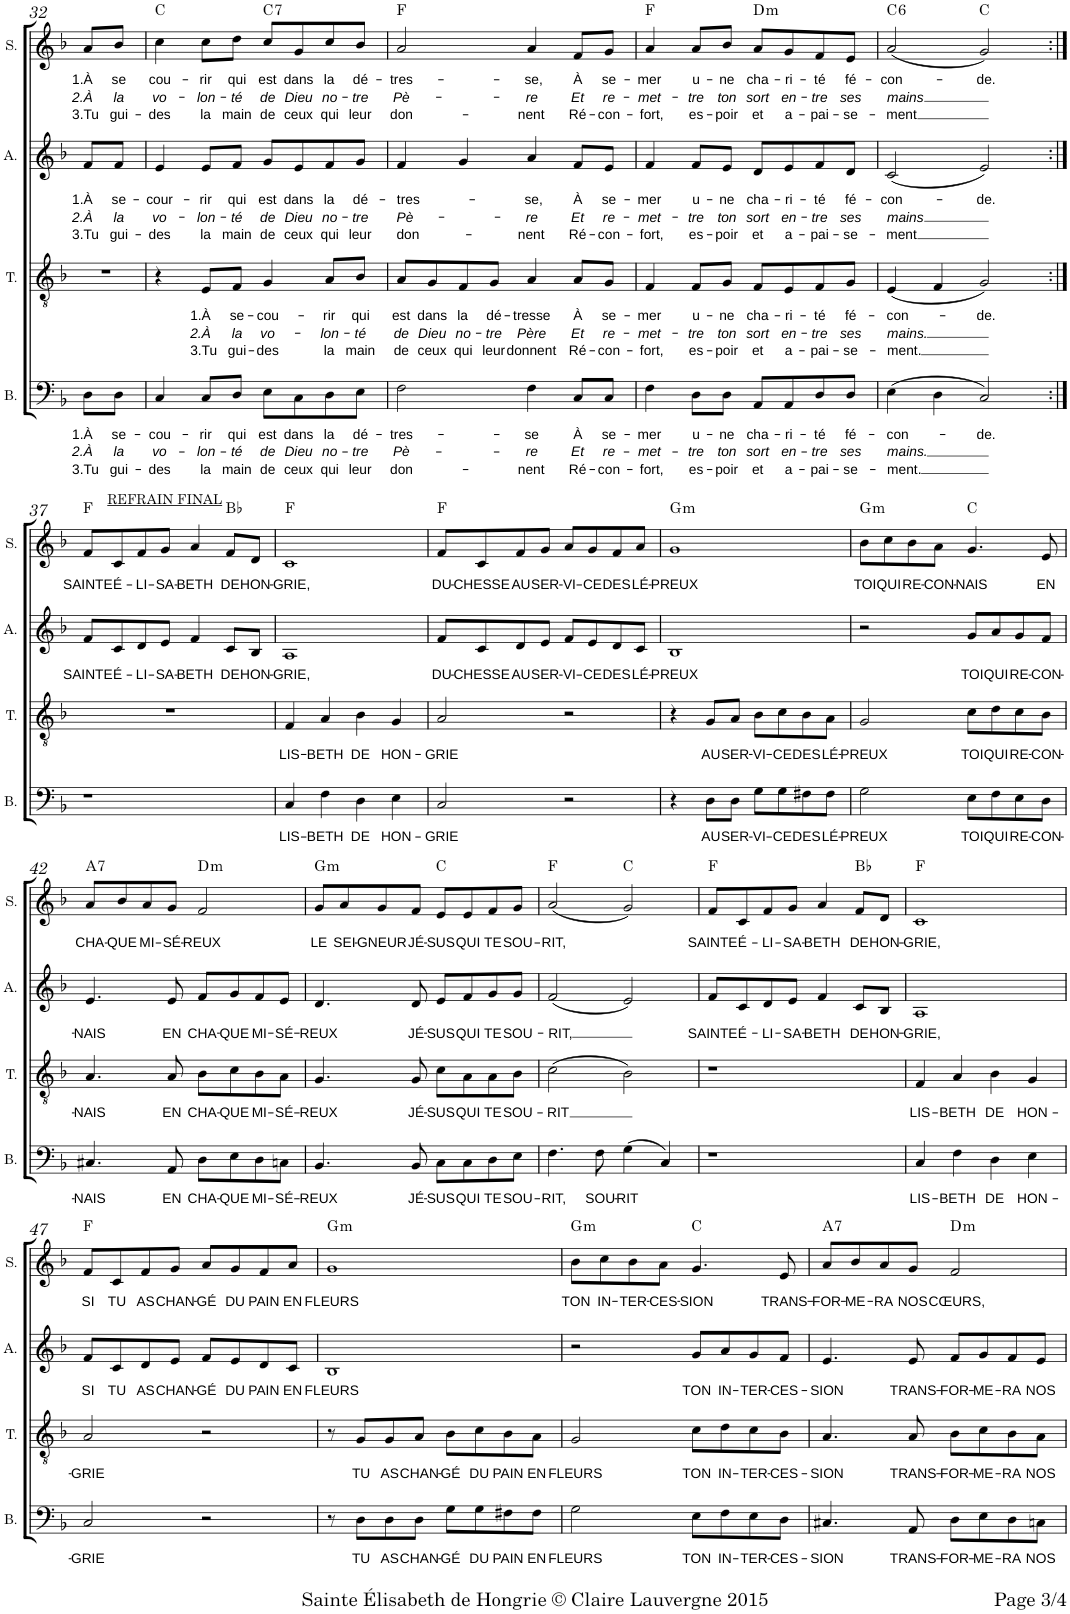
**kern	**text	**text	**text	**kern	**text	**text	**text	**kern	**text	**text	**text	**kern	**text	**text	**text	**harte
*part4	*part4	*part4	*part4	*part3	*part3	*part3	*part3	*part2	*part2	*part2	*part2	*part1	*part1	*part1	*part1	*part1
*staff4	*staff4	*staff4	*staff4	*staff3	*staff3	*staff3	*staff3	*staff2	*staff2	*staff2	*staff2	*staff1	*staff1	*staff1	*staff1	*
*I"Bass	*	*	*	*I"Tenor	*	*	*	*I"Alto	*	*	*	*I"Soprano	*	*	*	*
*I'B.	*	*	*	*I'T.	*	*	*	*I'A.	*	*	*	*I'S.	*	*	*	*
!!LO:PB:g=z
*clefF4	*	*	*	*clefGv2	*	*	*	*clefG2	*	*	*	*clefG2	*	*	*	*
*k[b-]	*	*	*	*k[b-]	*	*	*	*k[b-]	*	*	*	*k[b-]	*	*	*	*
*M4/4	*	*	*	*M4/4	*	*	*	*M4/4	*	*	*	*M4/4	*	*	*	*
=32	=32	=32	=32	=32	=32	=32	=32	=32	=32	=32	=32	=32	=32	=32	=32	=32
!	!LO:LY:b	!LO:LY:b	!LO:LY:b	!	!	!	!	!	!LO:LY:b	!LO:LY:b	!LO:LY:b	!	!LO:LY:b	!LO:LY:b	!LO:LY:b	!
8D\L	1.À	2.À	3.Tu	1r	.	.	.	8f/L	1.À	2.À	3.Tu	8a/L	1.À	2.À	3.Tu	.
!	!LO:LY:b	!LO:LY:b	!LO:LY:b	!	!	!	!	!	!LO:LY:b	!LO:LY:b	!LO:LY:b	!	!LO:LY:b	!LO:LY:b	!LO:LY:b	!
8D\J	se-	la	gui-	.	.	.	.	8f/J	se-	la	gui-	8b-/J	se	la	gui-	.
2.ryy	.	.	.	.	.	.	.	2.ryy	.	.	.	2.ryy	.	.	.	.
=33	=33	=33	=33	=33	=33	=33	=33	=33	=33	=33	=33	=33	=33	=33	=33	=33
!	!LO:LY:b	!LO:LY:b	!LO:LY:b	!	!	!	!	!	!LO:LY:b	!LO:LY:b	!LO:LY:b	!	!LO:LY:b	!LO:LY:b	!LO:LY:b	!
4C/	-cou-	vo-	-des	4r	.	.	.	4e/	-cour-	vo-	-des	4cc\	cou-	vo-	-des	C:maj
!	!LO:LY:b	!LO:LY:b	!LO:LY:b	!	!LO:LY:b	!LO:LY:b	!LO:LY:b	!	!LO:LY:b	!LO:LY:b	!LO:LY:b	!	!LO:LY:b	!LO:LY:b	!LO:LY:b	!
8C/L	-rir	-lon-	la	8E/L	1.À	2.À	3.Tu	8e/L	-rir	-lon-	la	8cc\L	-rir	-lon-	la	.
!	!LO:LY:b	!LO:LY:b	!LO:LY:b	!	!LO:LY:b	!LO:LY:b	!LO:LY:b	!	!LO:LY:b	!LO:LY:b	!LO:LY:b	!	!LO:LY:b	!LO:LY:b	!LO:LY:b	!
8D/J	qui	-té	main	8F/J	se-	la	gui-	8f/J	qui	-té	main	8dd\J	qui	-té	main	.
!	!LO:LY:b	!LO:LY:b	!LO:LY:b	!	!LO:LY:b	!LO:LY:b	!LO:LY:b	!	!LO:LY:b	!LO:LY:b	!LO:LY:b	!	!LO:LY:b	!LO:LY:b	!LO:LY:b	!LO:H:kt=7
8E\L	est	de	de	4G/	-cou-	vo-	-des	8g/L	est	de	de	8cc/L	est	de	de	C:7
!	!LO:LY:b	!LO:LY:b	!LO:LY:b	!	!	!	!	!	!LO:LY:b	!LO:LY:b	!LO:LY:b	!	!LO:LY:b	!LO:LY:b	!LO:LY:b	!
8C\	dans	Dieu	ceux	.	.	.	.	8e/	dans	Dieu	ceux	8g/	dans	Dieu	ceux	.
!	!LO:LY:b	!LO:LY:b	!LO:LY:b	!	!LO:LY:b	!LO:LY:b	!LO:LY:b	!	!LO:LY:b	!LO:LY:b	!LO:LY:b	!	!LO:LY:b	!LO:LY:b	!LO:LY:b	!
8D\	la	no-	qui	8A/L	-rir	-lon-	la	8f/	la	no-	qui	8cc/	la	no-	qui	.
!	!LO:LY:b	!LO:LY:b	!LO:LY:b	!	!LO:LY:b	!LO:LY:b	!LO:LY:b	!	!LO:LY:b	!LO:LY:b	!LO:LY:b	!	!LO:LY:b	!LO:LY:b	!LO:LY:b	!
8E\J	dé-	-tre	leur	8B-/J	qui	-té	main	8g/J	dé-	-tre	leur	8b-/J	dé-	-tre	leur	.
=34	=34	=34	=34	=34	=34	=34	=34	=34	=34	=34	=34	=34	=34	=34	=34	=34
!	!LO:LY:b	!LO:LY:b	!LO:LY:b	!	!LO:LY:b	!LO:LY:b	!LO:LY:b	!	!LO:LY:b	!LO:LY:b	!LO:LY:b	!	!LO:LY:b	!LO:LY:b	!LO:LY:b	!
2F\	-tres-	Pè-	don-	8A/L	est	de	de	4f/	-tres-	Pè-	-don-	2a/	-tres-	Pè-	don-	F:maj
!	!	!	!	!	!LO:LY:b	!LO:LY:b	!LO:LY:b	!	!	!	!	!	!	!	!	!
.	.	.	.	8G/	dans	Dieu	ceux	.	.	.	.	.	.	.	.	.
!	!	!	!	!	!LO:LY:b	!LO:LY:b	!LO:LY:b	!	!	!	!	!	!	!	!	!
.	.	.	.	8F/	la	no-	qui	4g/	.	.	.	.	.	.	.	.
!	!	!	!	!	!LO:LY:b	!LO:LY:b	!LO:LY:b	!	!	!	!	!	!	!	!	!
.	.	.	.	8G/J	dé-	-tre	leur	.	.	.	.	.	.	.	.	.
!	!LO:LY:b	!LO:LY:b	!LO:LY:b	!	!LO:LY:b	!LO:LY:b	!LO:LY:b	!	!LO:LY:b	!LO:LY:b	!LO:LY:b	!	!LO:LY:b	!LO:LY:b	!LO:LY:b	!
4F\	-se	-re	-nent	4A/	-tresse	Père	donnent	4a/	-se,	-re	-nent	4a/	-se,	-re	-nent	.
!	!LO:LY:b	!LO:LY:b	!LO:LY:b	!	!LO:LY:b	!LO:LY:b	!LO:LY:b	!	!LO:LY:b	!LO:LY:b	!LO:LY:b	!	!LO:LY:b	!LO:LY:b	!LO:LY:b	!
8C/L	À	Et	Ré-	8A/L	À	Et	Ré-	8f/L	À	Et	Ré-	8f/L	À	Et	Ré-	.
!	!LO:LY:b	!LO:LY:b	!LO:LY:b	!	!LO:LY:b	!LO:LY:b	!LO:LY:b	!	!LO:LY:b	!LO:LY:b	!LO:LY:b	!	!LO:LY:b	!LO:LY:b	!LO:LY:b	!
8C/J	se-	re-	-con-	8G/J	se-	re-	-con-	8e/J	se-	re-	-con-	8g/J	se-	re-	-con-	.
=35	=35	=35	=35	=35	=35	=35	=35	=35	=35	=35	=35	=35	=35	=35	=35	=35
!	!LO:LY:b	!LO:LY:b	!LO:LY:b	!	!LO:LY:b	!LO:LY:b	!LO:LY:b	!	!LO:LY:b	!LO:LY:b	!LO:LY:b	!	!LO:LY:b	!LO:LY:b	!LO:LY:b	!
4F\	-mer	-met-	-fort,	4F/	-mer	-met-	-fort,	4f/	-mer	-met-	-fort,	4a/	-mer	-met-	-fort,	F:maj
!	!LO:LY:b	!LO:LY:b	!LO:LY:b	!	!LO:LY:b	!LO:LY:b	!LO:LY:b	!	!LO:LY:b	!LO:LY:b	!LO:LY:b	!	!LO:LY:b	!LO:LY:b	!LO:LY:b	!
8D\L	u-	-tre	es-	8F/L	u-	-tre	es-	8f/L	u-	-tre	es-	8a/L	u-	-tre	es-	.
!	!LO:LY:b	!LO:LY:b	!LO:LY:b	!	!LO:LY:b	!LO:LY:b	!LO:LY:b	!	!LO:LY:b	!LO:LY:b	!LO:LY:b	!	!LO:LY:b	!LO:LY:b	!LO:LY:b	!
8D\J	-ne	ton	-poir	8G/J	-ne	ton	-poir	8e/J	-ne	ton	-poir	8b-/J	-ne	ton	-poir	.
!	!LO:LY:b	!LO:LY:b	!LO:LY:b	!	!LO:LY:b	!LO:LY:b	!LO:LY:b	!	!LO:LY:b	!LO:LY:b	!LO:LY:b	!	!LO:LY:b	!LO:LY:b	!LO:LY:b	!LO:H:kt=m
8AA/L	cha-	sort	et	8F/L	cha-	sort	et	8d/L	cha-	sort	et	8a/L	cha-	sort	et	D:min
!	!LO:LY:b	!LO:LY:b	!LO:LY:b	!	!LO:LY:b	!LO:LY:b	!LO:LY:b	!	!LO:LY:b	!LO:LY:b	!LO:LY:b	!	!LO:LY:b	!LO:LY:b	!LO:LY:b	!
8AA/	-ri-	en-	a-	8E/	-ri-	en-	a-	8e/	-ri-	en-	a-	8g/	-ri-	en-	a-	.
!	!LO:LY:b	!LO:LY:b	!LO:LY:b	!	!LO:LY:b	!LO:LY:b	!LO:LY:b	!	!LO:LY:b	!LO:LY:b	!LO:LY:b	!	!LO:LY:b	!LO:LY:b	!LO:LY:b	!
8D/	-té	-tre	-pai-	8F/	-té	-tre	-pai-	8f/	-té	-tre	-pai-	8f/	-té	-tre	-pai-	.
!	!LO:LY:b	!LO:LY:b	!LO:LY:b	!	!LO:LY:b	!LO:LY:b	!LO:LY:b	!	!LO:LY:b	!LO:LY:b	!LO:LY:b	!	!LO:LY:b	!LO:LY:b	!LO:LY:b	!
8D/J	fé-	ses	-se-	8G/J	fé-	ses	-se-	8d/J	fé-	ses	-se-	8e/J	fé-	ses	-se-	.
=36	=36	=36	=36	=36	=36	=36	=36	=36	=36	=36	=36	=36	=36	=36	=36	=36
!	!LO:LY:b	!LO:LY:b	!LO:LY:b	!	!LO:LY:b	!LO:LY:b	!LO:LY:b	!	!LO:LY:b	!LO:LY:b	!LO:LY:b	!	!LO:LY:b	!LO:LY:b	!LO:LY:b	!LO:H:kt=6
(4E\	-con-	mains.	-ment.	(4E/	-con-	mains.	-ment.	(2c/	-con-	mains	-ment	(2a/	-con-	mains	-ment	C:maj6
4D\	.	.	.	4F/	.	.	.	.	.	.	.	.	.	.	.	.
!	!LO:LY:b	!	!	!	!LO:LY:b	!	!	!	!LO:LY:b	!	!	!	!LO:LY:b	!	!	!
2C/)	-de.	.	.	2G/)	-de.	.	.	2e/)	-de.	.	.	2g/)	-de.	.	.	C:maj
!!LO:LB:g=z
=37:|!	=37:|!	=37:|!	=37:|!	=37:|!	=37:|!	=37:|!	=37:|!	=37:|!	=37:|!	=37:|!	=37:|!	=37:|!	=37:|!	=37:|!	=37:|!	=37:|!
!	!	!	!	!	!	!	!	!	!	!	!	!LO:TX:a:t=REFRAIN FINAL	!	!	!	!
!	!	!	!	!	!	!	!	!	!LO:LY:b	!	!	!	!LO:LY:b	!	!	!
1r	.	.	.	1r	.	.	.	8f/L	SAINTE	.	.	8f/L	SAINTE	.	.	F:maj
!	!	!	!	!	!	!	!	!	!LO:LY:b	!	!	!	!LO:LY:b	!	!	!
.	.	.	.	.	.	.	.	8c/	É-	.	.	8c/	É-	.	.	.
!	!	!	!	!	!	!	!	!	!LO:LY:b	!	!	!	!LO:LY:b	!	!	!
.	.	.	.	.	.	.	.	8d/	-LI-	.	.	8f/	-LI-	.	.	.
!	!	!	!	!	!	!	!	!	!LO:LY:b	!	!	!	!LO:LY:b	!	!	!
.	.	.	.	.	.	.	.	8e/J	SA-	.	.	8g/J	-SA-	.	.	.
!	!	!	!	!	!	!	!	!	!LO:LY:b	!	!	!	!LO:LY:b	!	!	!
.	.	.	.	.	.	.	.	4f/	-BETH	.	.	4a/	-BETH	.	.	.
!	!	!	!	!	!	!	!	!	!LO:LY:b	!	!	!	!LO:LY:b	!	!	!
.	.	.	.	.	.	.	.	8c/L	DE	.	.	8f/L	DE	.	.	Bb:maj
!	!	!	!	!	!	!	!	!	!LO:LY:b	!	!	!	!LO:LY:b	!	!	!
.	.	.	.	.	.	.	.	8B-/J	HON-	.	.	8d/J	HON-	.	.	.
=38	=38	=38	=38	=38	=38	=38	=38	=38	=38	=38	=38	=38	=38	=38	=38	=38
!	!LO:LY:b	!	!	!	!LO:LY:b	!	!	!	!LO:LY:b	!	!	!	!LO:LY:b	!	!	!
4C/	LIS-	.	.	4F/	LIS-	.	.	1A	-GRIE,	.	.	1c	-GRIE,	.	.	F:maj
!	!LO:LY:b	!	!	!	!LO:LY:b	!	!	!	!	!	!	!	!	!	!	!
4F\	-BETH	.	.	4A/	-BETH	.	.	.	.	.	.	.	.	.	.	.
!	!LO:LY:b	!	!	!	!LO:LY:b	!	!	!	!	!	!	!	!	!	!	!
4D\	DE	.	.	4B-\	DE	.	.	.	.	.	.	.	.	.	.	.
!	!LO:LY:b	!	!	!	!LO:LY:b	!	!	!	!	!	!	!	!	!	!	!
4E\	HON-	.	.	4G/	HON-	.	.	.	.	.	.	.	.	.	.	.
=39	=39	=39	=39	=39	=39	=39	=39	=39	=39	=39	=39	=39	=39	=39	=39	=39
!	!LO:LY:b	!	!	!	!LO:LY:b	!	!	!	!LO:LY:b	!	!	!	!LO:LY:b	!	!	!
2C/	-GRIE	.	.	2A/	-GRIE	.	.	8f/L	DU-	.	.	8f/L	DU-	.	.	F:maj
!	!	!	!	!	!	!	!	!	!LO:LY:b	!	!	!	!LO:LY:b	!	!	!
.	.	.	.	.	.	.	.	8c/	-CHESSE	.	.	8c/	-CHESSE	.	.	.
!	!	!	!	!	!	!	!	!	!LO:LY:b	!	!	!	!LO:LY:b	!	!	!
.	.	.	.	.	.	.	.	8d/	AU	.	.	8f/	AU	.	.	.
!	!	!	!	!	!	!	!	!	!LO:LY:b	!	!	!	!LO:LY:b	!	!	!
.	.	.	.	.	.	.	.	8e/J	SER-	.	.	8g/J	SER-	.	.	.
!	!	!	!	!	!	!	!	!	!LO:LY:b	!	!	!	!LO:LY:b	!	!	!
2r	.	.	.	2r	.	.	.	8f/L	-VI-	.	.	8a/L	-VI-	.	.	.
!	!	!	!	!	!	!	!	!	!LO:LY:b	!	!	!	!LO:LY:b	!	!	!
.	.	.	.	.	.	.	.	8e/	-CE	.	.	8g/	-CE	.	.	.
!	!	!	!	!	!	!	!	!	!LO:LY:b	!	!	!	!LO:LY:b	!	!	!
.	.	.	.	.	.	.	.	8d/	DES	.	.	8f/	DES	.	.	.
!	!	!	!	!	!	!	!	!	!LO:LY:b	!	!	!	!LO:LY:b	!	!	!
.	.	.	.	.	.	.	.	8c/J	LÉ-	.	.	8a/J	LÉ-	.	.	.
=40	=40	=40	=40	=40	=40	=40	=40	=40	=40	=40	=40	=40	=40	=40	=40	=40
!	!	!	!	!	!	!	!	!	!LO:LY:b	!	!	!	!LO:LY:b	!	!	!LO:H:kt=m
4r	.	.	.	4r	.	.	.	1B-	-PREUX	.	.	1g	-PREUX	.	.	G:min
!	!LO:LY:b	!	!	!	!LO:LY:b	!	!	!	!	!	!	!	!	!	!	!
8D\L	AU	.	.	8G/L	AU	.	.	.	.	.	.	.	.	.	.	.
!	!LO:LY:b	!	!	!	!LO:LY:b	!	!	!	!	!	!	!	!	!	!	!
8D\J	SER-	.	.	8A/J	SER-	.	.	.	.	.	.	.	.	.	.	.
!	!LO:LY:b	!	!	!	!LO:LY:b	!	!	!	!	!	!	!	!	!	!	!
8G\L	-VI-	.	.	8B-\L	-VI-	.	.	.	.	.	.	.	.	.	.	.
!	!LO:LY:b	!	!	!	!LO:LY:b	!	!	!	!	!	!	!	!	!	!	!
8G\	-CE	.	.	8c\	-CE	.	.	.	.	.	.	.	.	.	.	.
!	!LO:LY:b	!	!	!	!LO:LY:b	!	!	!	!	!	!	!	!	!	!	!
8F#X\	DES	.	.	8B-\	DES	.	.	.	.	.	.	.	.	.	.	.
!	!LO:LY:b	!	!	!	!LO:LY:b	!	!	!	!	!	!	!	!	!	!	!
8F#\J	LÉ-	.	.	8A\J	LÉ-	.	.	.	.	.	.	.	.	.	.	.
=41	=41	=41	=41	=41	=41	=41	=41	=41	=41	=41	=41	=41	=41	=41	=41	=41
!	!LO:LY:b	!	!	!	!LO:LY:b	!	!	!	!	!	!	!	!LO:LY:b	!	!	!LO:H:kt=m
2G\	-PREUX	.	.	2G/	-PREUX	.	.	2r	.	.	.	8b-\L	TOI	.	.	G:min
!	!	!	!	!	!	!	!	!	!	!	!	!	!LO:LY:b	!	!	!
.	.	.	.	.	.	.	.	.	.	.	.	8cc\	QUI	.	.	.
!	!	!	!	!	!	!	!	!	!	!	!	!	!LO:LY:b	!	!	!
.	.	.	.	.	.	.	.	.	.	.	.	8b-\	RE-	.	.	.
!	!	!	!	!	!	!	!	!	!	!	!	!	!LO:LY:b	!	!	!
.	.	.	.	.	.	.	.	.	.	.	.	8a\J	-CON-	.	.	.
!	!LO:LY:b	!	!	!	!LO:LY:b	!	!	!	!LO:LY:b	!	!	!	!LO:LY:b	!	!	!
8E\L	TOI	.	.	8c\L	TOI	.	.	8g/L	TOI	.	.	4.g/	-NAIS	.	.	C:maj
!	!LO:LY:b	!	!	!	!LO:LY:b	!	!	!	!LO:LY:b	!	!	!	!	!	!	!
8F\	QUI	.	.	8d\	QUI	.	.	8a/	QUI	.	.	.	.	.	.	.
!	!LO:LY:b	!	!	!	!LO:LY:b	!	!	!	!LO:LY:b	!	!	!	!	!	!	!
8E\	RE-	.	.	8c\	RE-	.	.	8g/	RE-	.	.	.	.	.	.	.
!	!LO:LY:b	!	!	!	!LO:LY:b	!	!	!	!LO:LY:b	!	!	!	!LO:LY:b	!	!	!
8D\J	-CON-	.	.	8B-\J	-CON-	.	.	8f/J	-CON-	.	.	8e/	EN	.	.	.
!!LO:LB:g=z
=42	=42	=42	=42	=42	=42	=42	=42	=42	=42	=42	=42	=42	=42	=42	=42	=42
!	!LO:LY:b	!	!	!	!LO:LY:b	!	!	!	!LO:LY:b	!	!	!	!LO:LY:b	!	!	!LO:H:kt=7
4.C#X/	-NAIS	.	.	4.A/	-NAIS	.	.	4.e/	-NAIS	.	.	8a/L	CHA-	.	.	A:7
!	!	!	!	!	!	!	!	!	!	!	!	!	!LO:LY:b	!	!	!
.	.	.	.	.	.	.	.	.	.	.	.	8b-/	-QUE	.	.	.
!	!	!	!	!	!	!	!	!	!	!	!	!	!LO:LY:b	!	!	!
.	.	.	.	.	.	.	.	.	.	.	.	8a/	MI-	.	.	.
!	!LO:LY:b	!	!	!	!LO:LY:b	!	!	!	!LO:LY:b	!	!	!	!LO:LY:b	!	!	!
8AA/	EN	.	.	8A/	EN	.	.	8e/	EN	.	.	8g/J	-SÉ-	.	.	.
!	!LO:LY:b	!	!	!	!LO:LY:b	!	!	!	!LO:LY:b	!	!	!	!LO:LY:b	!	!	!LO:H:kt=m
8D\L	CHA-	.	.	8B-\L	CHA-	.	.	8f/L	CHA-	.	.	2f/	-REUX	.	.	D:min
!	!LO:LY:b	!	!	!	!LO:LY:b	!	!	!	!LO:LY:b	!	!	!	!	!	!	!
8E\	-QUE	.	.	8c\	-QUE	.	.	8g/	-QUE	.	.	.	.	.	.	.
!	!LO:LY:b	!	!	!	!LO:LY:b	!	!	!	!LO:LY:b	!	!	!	!	!	!	!
8D\	MI-	.	.	8B-\	MI-	.	.	8f/	MI-	.	.	.	.	.	.	.
!	!LO:LY:b	!	!	!	!LO:LY:b	!	!	!	!LO:LY:b	!	!	!	!	!	!	!
8Cn\J	-SÉ-	.	.	8A\J	-SÉ-	.	.	8e/J	-SÉ-	.	.	.	.	.	.	.
=43	=43	=43	=43	=43	=43	=43	=43	=43	=43	=43	=43	=43	=43	=43	=43	=43
!	!LO:LY:b	!	!	!	!LO:LY:b	!	!	!	!LO:LY:b	!	!	!	!LO:LY:b	!	!	!LO:H:kt=m
4.BB-/	-REUX	.	.	4.G/	-REUX	.	.	4.d/	-REUX	.	.	8g/L	LE	.	.	G:min
!	!	!	!	!	!	!	!	!	!	!	!	!	!LO:LY:b	!	!	!
.	.	.	.	.	.	.	.	.	.	.	.	8a/	SEI-	.	.	.
!	!	!	!	!	!	!	!	!	!	!	!	!	!LO:LY:b	!	!	!
.	.	.	.	.	.	.	.	.	.	.	.	8g/	-GNEUR	.	.	.
!	!LO:LY:b	!	!	!	!LO:LY:b	!	!	!	!LO:LY:b	!	!	!	!LO:LY:b	!	!	!
8BB-/	JÉ-	.	.	8G/	JÉ-	.	.	8d/	JÉ-	.	.	8f/J	JÉ-	.	.	.
!	!LO:LY:b	!	!	!	!LO:LY:b	!	!	!	!LO:LY:b	!	!	!	!LO:LY:b	!	!	!
8C\L	-SUS	.	.	8c\L	-SUS	.	.	8e/L	-SUS	.	.	8e/L	-SUS	.	.	C:maj
!	!LO:LY:b	!	!	!	!LO:LY:b	!	!	!	!LO:LY:b	!	!	!	!LO:LY:b	!	!	!
8C\	QUI	.	.	8A\	QUI	.	.	8f/	QUI	.	.	8e/	QUI	.	.	.
!	!LO:LY:b	!	!	!	!LO:LY:b	!	!	!	!LO:LY:b	!	!	!	!LO:LY:b	!	!	!
8D\	TE	.	.	8A\	TE	.	.	8g/	TE	.	.	8f/	TE	.	.	.
!	!LO:LY:b	!	!	!	!LO:LY:b	!	!	!	!LO:LY:b	!	!	!	!LO:LY:b	!	!	!
8E\J	SOU-	.	.	8B-\J	SOU-	.	.	8g/J	SOU-	.	.	8g/J	SOU-	.	.	.
=44	=44	=44	=44	=44	=44	=44	=44	=44	=44	=44	=44	=44	=44	=44	=44	=44
!	!LO:LY:b	!	!	!	!LO:LY:b	!	!	!	!LO:LY:b	!	!	!	!LO:LY:b	!	!	!
4.F\	-RIT,	.	.	(2c\	-RIT	.	.	(2f/	-RIT,	.	.	(2a/	-RIT,	.	.	F:maj
!	!LO:LY:b	!	!	!	!	!	!	!	!	!	!	!	!	!	!	!
8F\	SOU-	.	.	.	.	.	.	.	.	.	.	.	.	.	.	.
!	!LO:LY:b	!	!	!	!	!	!	!	!	!	!	!	!	!	!	!
(4G\	-RIT	.	.	2B-\)	.	.	.	2e/)	.	.	.	2g/)	.	.	.	C:maj
4C/)	.	.	.	.	.	.	.	.	.	.	.	.	.	.	.	.
=45	=45	=45	=45	=45	=45	=45	=45	=45	=45	=45	=45	=45	=45	=45	=45	=45
!	!	!	!	!	!	!	!	!	!LO:LY:b	!	!	!	!LO:LY:b	!	!	!
1r	.	.	.	1r	.	.	.	8f/L	SAINTE	.	.	8f/L	SAINTE	.	.	F:maj
!	!	!	!	!	!	!	!	!	!LO:LY:b	!	!	!	!LO:LY:b	!	!	!
.	.	.	.	.	.	.	.	8c/	É-	.	.	8c/	É-	.	.	.
!	!	!	!	!	!	!	!	!	!LO:LY:b	!	!	!	!LO:LY:b	!	!	!
.	.	.	.	.	.	.	.	8d/	-LI-	.	.	8f/	-LI-	.	.	.
!	!	!	!	!	!	!	!	!	!LO:LY:b	!	!	!	!LO:LY:b	!	!	!
.	.	.	.	.	.	.	.	8e/J	-SA-	.	.	8g/J	-SA-	.	.	.
!	!	!	!	!	!	!	!	!	!LO:LY:b	!	!	!	!LO:LY:b	!	!	!
.	.	.	.	.	.	.	.	4f/	-BETH	.	.	4a/	-BETH	.	.	.
!	!	!	!	!	!	!	!	!	!LO:LY:b	!	!	!	!LO:LY:b	!	!	!
.	.	.	.	.	.	.	.	8c/L	DE	.	.	8f/L	DE	.	.	Bb:maj
!	!	!	!	!	!	!	!	!	!LO:LY:b	!	!	!	!LO:LY:b	!	!	!
.	.	.	.	.	.	.	.	8B-/J	HON-	.	.	8d/J	HON-	.	.	.
=46	=46	=46	=46	=46	=46	=46	=46	=46	=46	=46	=46	=46	=46	=46	=46	=46
!	!LO:LY:b	!	!	!	!LO:LY:b	!	!	!	!LO:LY:b	!	!	!	!LO:LY:b	!	!	!
4C/	LIS-	.	.	4F/	LIS-	.	.	1A	-GRIE,	.	.	1c	-GRIE,	.	.	F:maj
!	!LO:LY:b	!	!	!	!LO:LY:b	!	!	!	!	!	!	!	!	!	!	!
4F\	-BETH	.	.	4A/	-BETH	.	.	.	.	.	.	.	.	.	.	.
!	!LO:LY:b	!	!	!	!LO:LY:b	!	!	!	!	!	!	!	!	!	!	!
4D\	DE	.	.	4B-\	DE	.	.	.	.	.	.	.	.	.	.	.
!	!LO:LY:b	!	!	!	!LO:LY:b	!	!	!	!	!	!	!	!	!	!	!
4E\	HON-	.	.	4G/	HON-	.	.	.	.	.	.	.	.	.	.	.
!!LO:LB:g=z
=47	=47	=47	=47	=47	=47	=47	=47	=47	=47	=47	=47	=47	=47	=47	=47	=47
!	!LO:LY:b	!	!	!	!LO:LY:b	!	!	!	!LO:LY:b	!	!	!	!LO:LY:b	!	!	!
2C/	-GRIE	.	.	2A/	-GRIE	.	.	8f/L	SI	.	.	8f/L	SI	.	.	F:maj
!	!	!	!	!	!	!	!	!	!LO:LY:b	!	!	!	!LO:LY:b	!	!	!
.	.	.	.	.	.	.	.	8c/	TU	.	.	8c/	TU	.	.	.
!	!	!	!	!	!	!	!	!	!LO:LY:b	!	!	!	!LO:LY:b	!	!	!
.	.	.	.	.	.	.	.	8d/	AS	.	.	8f/	AS	.	.	.
!	!	!	!	!	!	!	!	!	!LO:LY:b	!	!	!	!LO:LY:b	!	!	!
.	.	.	.	.	.	.	.	8e/J	CHAN-	.	.	8g/J	CHAN-	.	.	.
!	!	!	!	!	!	!	!	!	!LO:LY:b	!	!	!	!LO:LY:b	!	!	!
2r	.	.	.	2r	.	.	.	8f/L	-GÉ	.	.	8a/L	-GÉ	.	.	.
!	!	!	!	!	!	!	!	!	!LO:LY:b	!	!	!	!LO:LY:b	!	!	!
.	.	.	.	.	.	.	.	8e/	DU	.	.	8g/	DU	.	.	.
!	!	!	!	!	!	!	!	!	!LO:LY:b	!	!	!	!LO:LY:b	!	!	!
.	.	.	.	.	.	.	.	8d/	PAIN	.	.	8f/	PAIN	.	.	.
!	!	!	!	!	!	!	!	!	!LO:LY:b	!	!	!	!LO:LY:b	!	!	!
.	.	.	.	.	.	.	.	8c/J	EN	.	.	8a/J	EN	.	.	.
=48	=48	=48	=48	=48	=48	=48	=48	=48	=48	=48	=48	=48	=48	=48	=48	=48
!	!	!	!	!	!	!	!	!	!LO:LY:b	!	!	!	!LO:LY:b	!	!	!LO:H:kt=m
8r	.	.	.	8r	.	.	.	1B-	FLEURS	.	.	1g	FLEURS	.	.	G:min
!	!LO:LY:b	!	!	!	!LO:LY:b	!	!	!	!	!	!	!	!	!	!	!
8D\L	TU	.	.	8G/L	TU	.	.	.	.	.	.	.	.	.	.	.
!	!LO:LY:b	!	!	!	!LO:LY:b	!	!	!	!	!	!	!	!	!	!	!
8D\	AS	.	.	8G/	AS	.	.	.	.	.	.	.	.	.	.	.
!	!LO:LY:b	!	!	!	!LO:LY:b	!	!	!	!	!	!	!	!	!	!	!
8D\J	CHAN-	.	.	8A/J	CHAN-	.	.	.	.	.	.	.	.	.	.	.
!	!LO:LY:b	!	!	!	!LO:LY:b	!	!	!	!	!	!	!	!	!	!	!
8G\L	-GÉ	.	.	8B-\L	-GÉ	.	.	.	.	.	.	.	.	.	.	.
!	!LO:LY:b	!	!	!	!LO:LY:b	!	!	!	!	!	!	!	!	!	!	!
8G\	DU	.	.	8c\	DU	.	.	.	.	.	.	.	.	.	.	.
!	!LO:LY:b	!	!	!	!LO:LY:b	!	!	!	!	!	!	!	!	!	!	!
8F#X\	PAIN	.	.	8B-\	PAIN	.	.	.	.	.	.	.	.	.	.	.
!	!LO:LY:b	!	!	!	!LO:LY:b	!	!	!	!	!	!	!	!	!	!	!
8F#\J	EN	.	.	8A\J	EN	.	.	.	.	.	.	.	.	.	.	.
=49	=49	=49	=49	=49	=49	=49	=49	=49	=49	=49	=49	=49	=49	=49	=49	=49
!	!LO:LY:b	!	!	!	!LO:LY:b	!	!	!	!	!	!	!	!LO:LY:b	!	!	!LO:H:kt=m
2G\	FLEURS	.	.	2G/	FLEURS	.	.	2r	.	.	.	8b-\L	TON	.	.	G:min
!	!	!	!	!	!	!	!	!	!	!	!	!	!LO:LY:b	!	!	!
.	.	.	.	.	.	.	.	.	.	.	.	8cc\	IN-	.	.	.
!	!	!	!	!	!	!	!	!	!	!	!	!	!LO:LY:b	!	!	!
.	.	.	.	.	.	.	.	.	.	.	.	8b-\	-TER-	.	.	.
!	!	!	!	!	!	!	!	!	!	!	!	!	!LO:LY:b	!	!	!
.	.	.	.	.	.	.	.	.	.	.	.	8a\J	-CES-	.	.	.
!	!LO:LY:b	!	!	!	!LO:LY:b	!	!	!	!LO:LY:b	!	!	!	!LO:LY:b	!	!	!
8E\L	TON	.	.	8c\L	TON	.	.	8g/L	TON	.	.	4.g/	-SION	.	.	C:maj
!	!LO:LY:b	!	!	!	!LO:LY:b	!	!	!	!LO:LY:b	!	!	!	!	!	!	!
8F\	IN-	.	.	8d\	IN-	.	.	8a/	IN-	.	.	.	.	.	.	.
!	!LO:LY:b	!	!	!	!LO:LY:b	!	!	!	!LO:LY:b	!	!	!	!	!	!	!
8E\	-TER-	.	.	8c\	-TER-	.	.	8g/	-TER-	.	.	.	.	.	.	.
!	!LO:LY:b	!	!	!	!LO:LY:b	!	!	!	!LO:LY:b	!	!	!	!LO:LY:b	!	!	!
8D\J	-CES-	.	.	8B-\J	-CES-	.	.	8f/J	-CES-	.	.	8e/	TRANS-	.	.	.
=50	=50	=50	=50	=50	=50	=50	=50	=50	=50	=50	=50	=50	=50	=50	=50	=50
!	!LO:LY:b	!	!	!	!LO:LY:b	!	!	!	!LO:LY:b	!	!	!	!LO:LY:b	!	!	!LO:H:kt=7
4.C#X/	-SION	.	.	4.A/	-SION	.	.	4.e/	-SION	.	.	8a/L	-FOR-	.	.	A:7
!	!	!	!	!	!	!	!	!	!	!	!	!	!LO:LY:b	!	!	!
.	.	.	.	.	.	.	.	.	.	.	.	8b-/	-ME-	.	.	.
!	!	!	!	!	!	!	!	!	!	!	!	!	!LO:LY:b	!	!	!
.	.	.	.	.	.	.	.	.	.	.	.	8a/	-RA	.	.	.
!	!LO:LY:b	!	!	!	!LO:LY:b	!	!	!	!LO:LY:b	!	!	!	!LO:LY:b	!	!	!
8AA/	TRANS-	.	.	8A/	TRANS-	.	.	8e/	TRANS-	.	.	8g/J	NOS	.	.	.
!	!LO:LY:b	!	!	!	!LO:LY:b	!	!	!	!LO:LY:b	!	!	!	!LO:LY:b	!	!	!LO:H:kt=m
8D\L	-FOR-	.	.	8B-\L	-FOR-	.	.	8f/L	-FOR-	.	.	2f/	CŒURS,	.	.	D:min
!	!LO:LY:b	!	!	!	!LO:LY:b	!	!	!	!LO:LY:b	!	!	!	!	!	!	!
8E\	-ME-	.	.	8c\	-ME-	.	.	8g/	-ME-	.	.	.	.	.	.	.
!	!LO:LY:b	!	!	!	!LO:LY:b	!	!	!	!LO:LY:b	!	!	!	!	!	!	!
8D\	-RA	.	.	8B-\	-RA	.	.	8f/	-RA	.	.	.	.	.	.	.
!	!LO:LY:b	!	!	!	!LO:LY:b	!	!	!	!LO:LY:b	!	!	!	!	!	!	!
8Cn\J	NOS	.	.	8A\J	NOS	.	.	8e/J	NOS	.	.	.	.	.	.	.
=	=	=	=	=	=	=	=	=	=	=	=	=	=	=	=	=
*-	*-	*-	*-	*-	*-	*-	*-	*-	*-	*-	*-	*-	*-	*-	*-	*-
